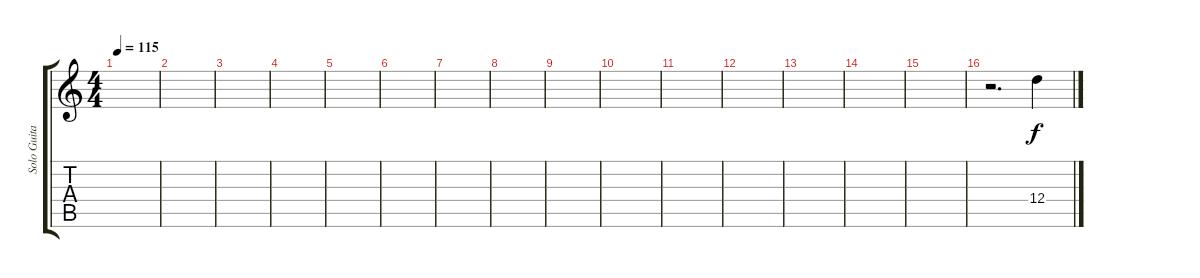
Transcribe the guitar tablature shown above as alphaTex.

\track ("Solo Guitar" "Solo Guita") {instrument electricguitarjazz}
\staff {score tabs}
\tuning (E4 B3 G3 D3 A2 E2) {hide}
\ts (4 4)
\tempo 115
\clef g2
\ks c
|
|
|
|
|
|
|
|
|
|
|
|
|
|
|
r.2{d} 12.4.4
